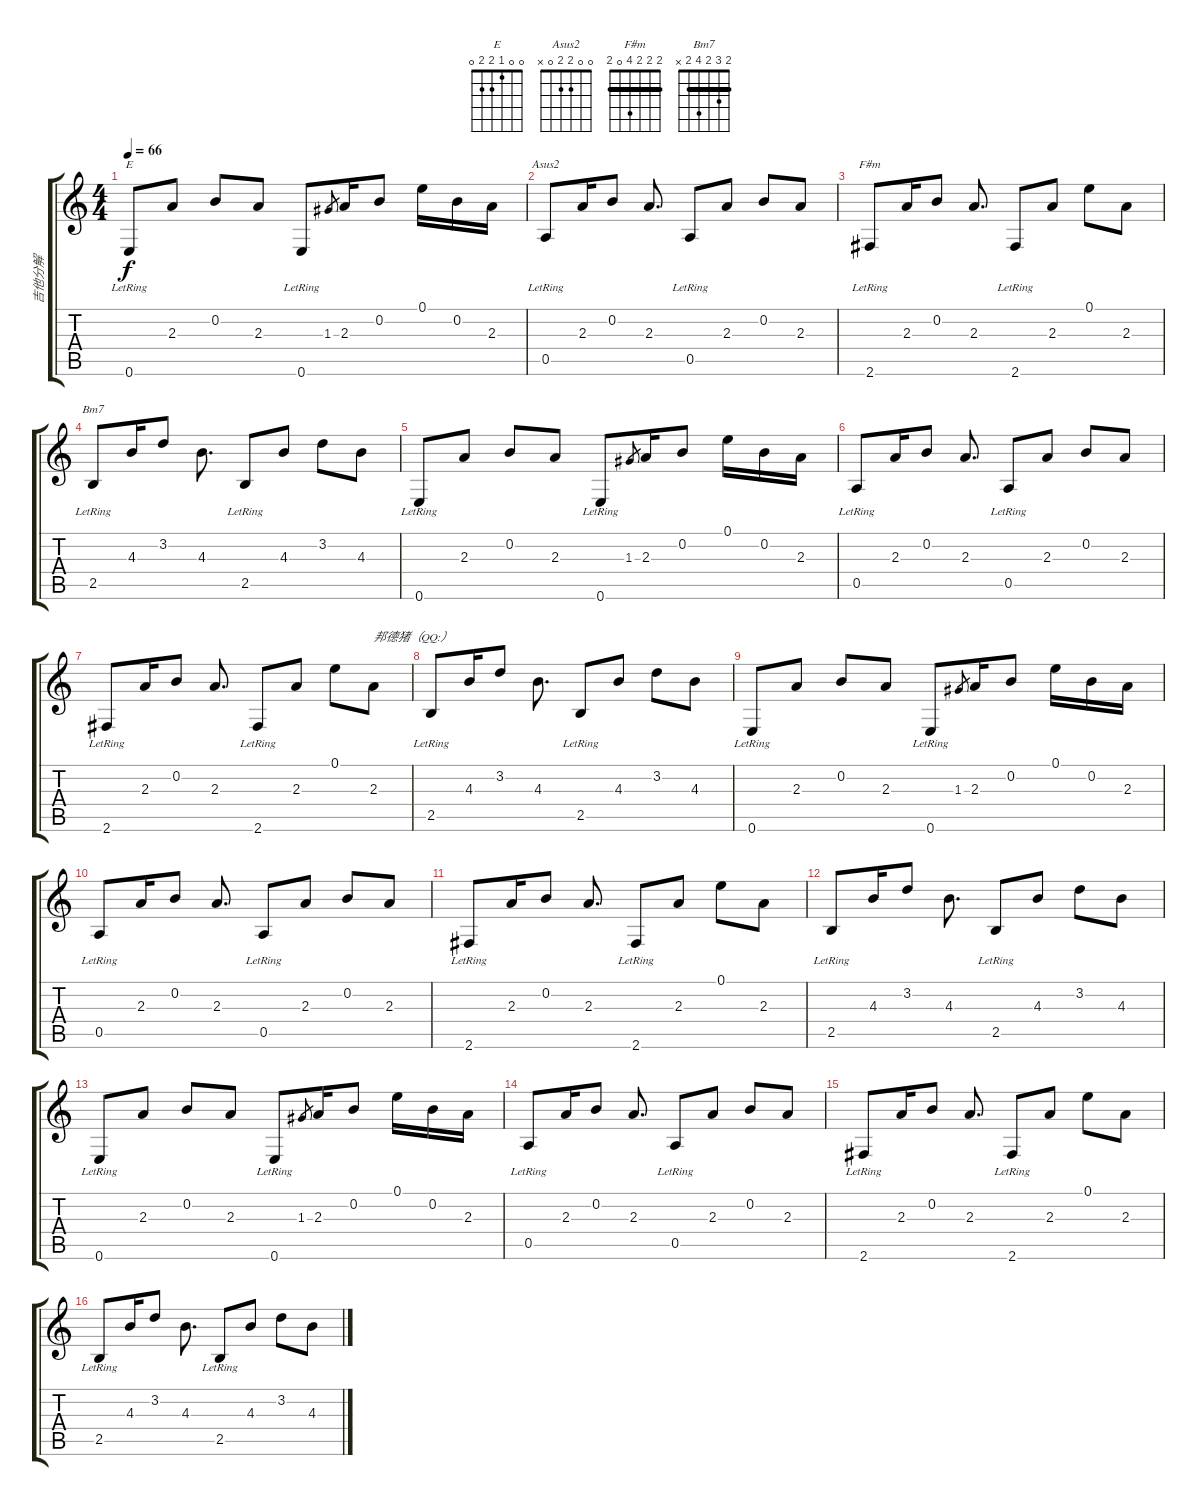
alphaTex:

\track ("吉他分解" "吉他分解") {instrument acousticguitarsteel}
\staff {score tabs}
\tuning (E4 B3 G3 D3 A2 E2) {hide}
\chord ("E" 0 0 1 2 2 0)
\chord ("Asus2" 0 0 2 2 0 x)
\chord ("F#m" 2 2 2 4 0 2) {barre 2}
\chord ("Bm7" 2 3 2 4 2 x) {barre 2}
\ts (4 4)
\tempo 66
\clef g2
\ks c
0.6{lr}.8{ch "E" dy f} 2.3.8 0.2.8 2.3.8 0.6{lr}.8 1.3.8{gr} 2.3.16 0.2.8 0.1.16 0.2.16 2.3.16 |
0.5{lr}.8{ch "Asus2"} 2.3.16 0.2.8 2.3.8{d} 0.5{lr}.8 2.3.8 0.2.8 2.3.8 |
2.6{lr}.8{ch "F#m"} 2.3.16 0.2.8 2.3.8{d} 2.6{lr}.8 2.3.8 0.1.8 2.3.8 |
2.5{lr}.8{ch "Bm7"} 4.3.16 3.2.8 4.3.8{d} 2.5{lr}.8 4.3.8 3.2.8 4.3.8 |
0.6{lr}.8 2.3.8 0.2.8 2.3.8 0.6{lr}.8 1.3.8{gr} 2.3.16 0.2.8 0.1.16 0.2.16 2.3.16 |
0.5{lr}.8 2.3.16 0.2.8 2.3.8{d} 0.5{lr}.8 2.3.8 0.2.8 2.3.8 |
2.6{lr}.8 2.3.16 0.2.8 2.3.8{d} 2.6{lr}.8 2.3.8 0.1.8 2.3.8{txt "邦德猪（QQ:）"} |
2.5{lr}.8 4.3.16 3.2.8 4.3.8{d} 2.5{lr}.8 4.3.8 3.2.8 4.3.8 |
0.6{lr}.8 2.3.8 0.2.8 2.3.8 0.6{lr}.8 1.3.8{gr} 2.3.16 0.2.8 0.1.16 0.2.16 2.3.16 |
0.5{lr}.8 2.3.16 0.2.8 2.3.8{d} 0.5{lr}.8 2.3.8 0.2.8 2.3.8 |
2.6{lr}.8 2.3.16 0.2.8 2.3.8{d} 2.6{lr}.8 2.3.8 0.1.8 2.3.8 |
2.5{lr}.8 4.3.16 3.2.8 4.3.8{d} 2.5{lr}.8 4.3.8 3.2.8 4.3.8 |
0.6{lr}.8 2.3.8 0.2.8 2.3.8 0.6{lr}.8 1.3.8{gr} 2.3.16 0.2.8 0.1.16 0.2.16 2.3.16 |
0.5{lr}.8 2.3.16 0.2.8 2.3.8{d} 0.5{lr}.8 2.3.8 0.2.8 2.3.8 |
2.6{lr}.8 2.3.16 0.2.8 2.3.8{d} 2.6{lr}.8 2.3.8 0.1.8 2.3.8 |
2.5{lr}.8 4.3.16 3.2.8 4.3.8{d} 2.5{lr}.8 4.3.8 3.2.8 4.3.8
